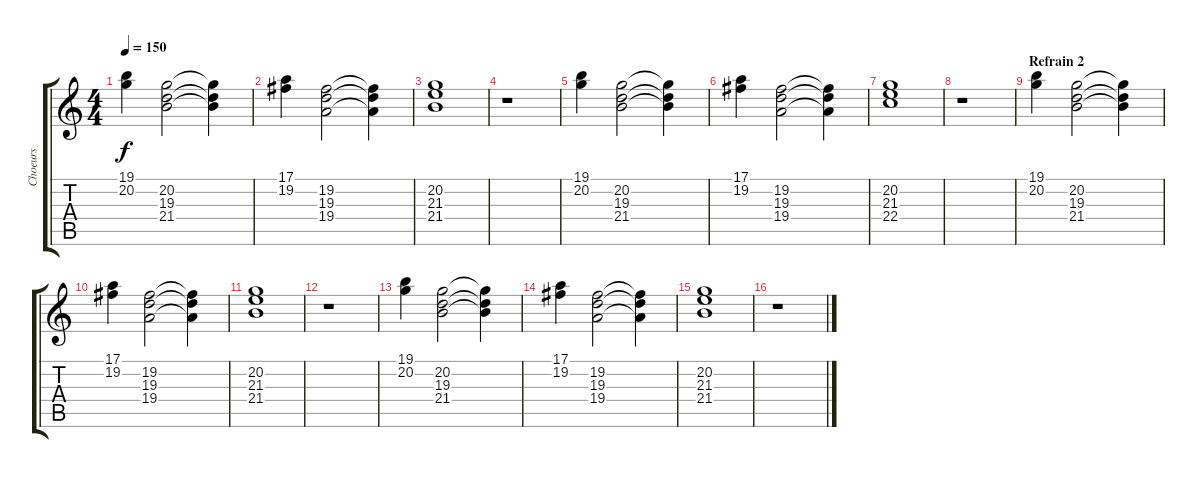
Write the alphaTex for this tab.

\track ("Choeurs" "Choeurs") {instrument choiraahs}
\staff {score tabs}
\tuning (E4 B3 G3 D3 A2 E2) {hide}
\ts (4 4)
\tempo 150
\clef g2
\ks c
(19.1 20.2).4{dy f} (20.2 19.3 21.4).2 (20.2{t} 19.3{t} 21.4{t}).4 |
(17.1 19.2).4 (19.2 19.3 19.4).2 (19.2{t} 19.3{t} 19.4{t}).4 |
(20.2 21.3 21.4).1 |
r.1 |
(19.1 20.2).4 (20.2 19.3 21.4).2 (20.2{t} 19.3{t} 21.4{t}).4 |
(17.1 19.2).4 (19.2 19.3 19.4).2 (19.2{t} 19.3{t} 19.4{t}).4 |
(20.2 21.3 22.4).1 |
r.1 |
\section ("" "Refrain 2")
(19.1 20.2).4 (20.2 19.3 21.4).2 (20.2{t} 19.3{t} 21.4{t}).4 |
(17.1 19.2).4 (19.2 19.3 19.4).2 (19.2{t} 19.3{t} 19.4{t}).4 |
(20.2 21.3 21.4).1 |
r.1 |
(19.1 20.2).4 (20.2 19.3 21.4).2 (20.2{t} 19.3{t} 21.4{t}).4 |
(17.1 19.2).4 (19.2 19.3 19.4).2 (19.2{t} 19.3{t} 19.4{t}).4 |
(20.2 21.3 21.4).1 |
r.1
